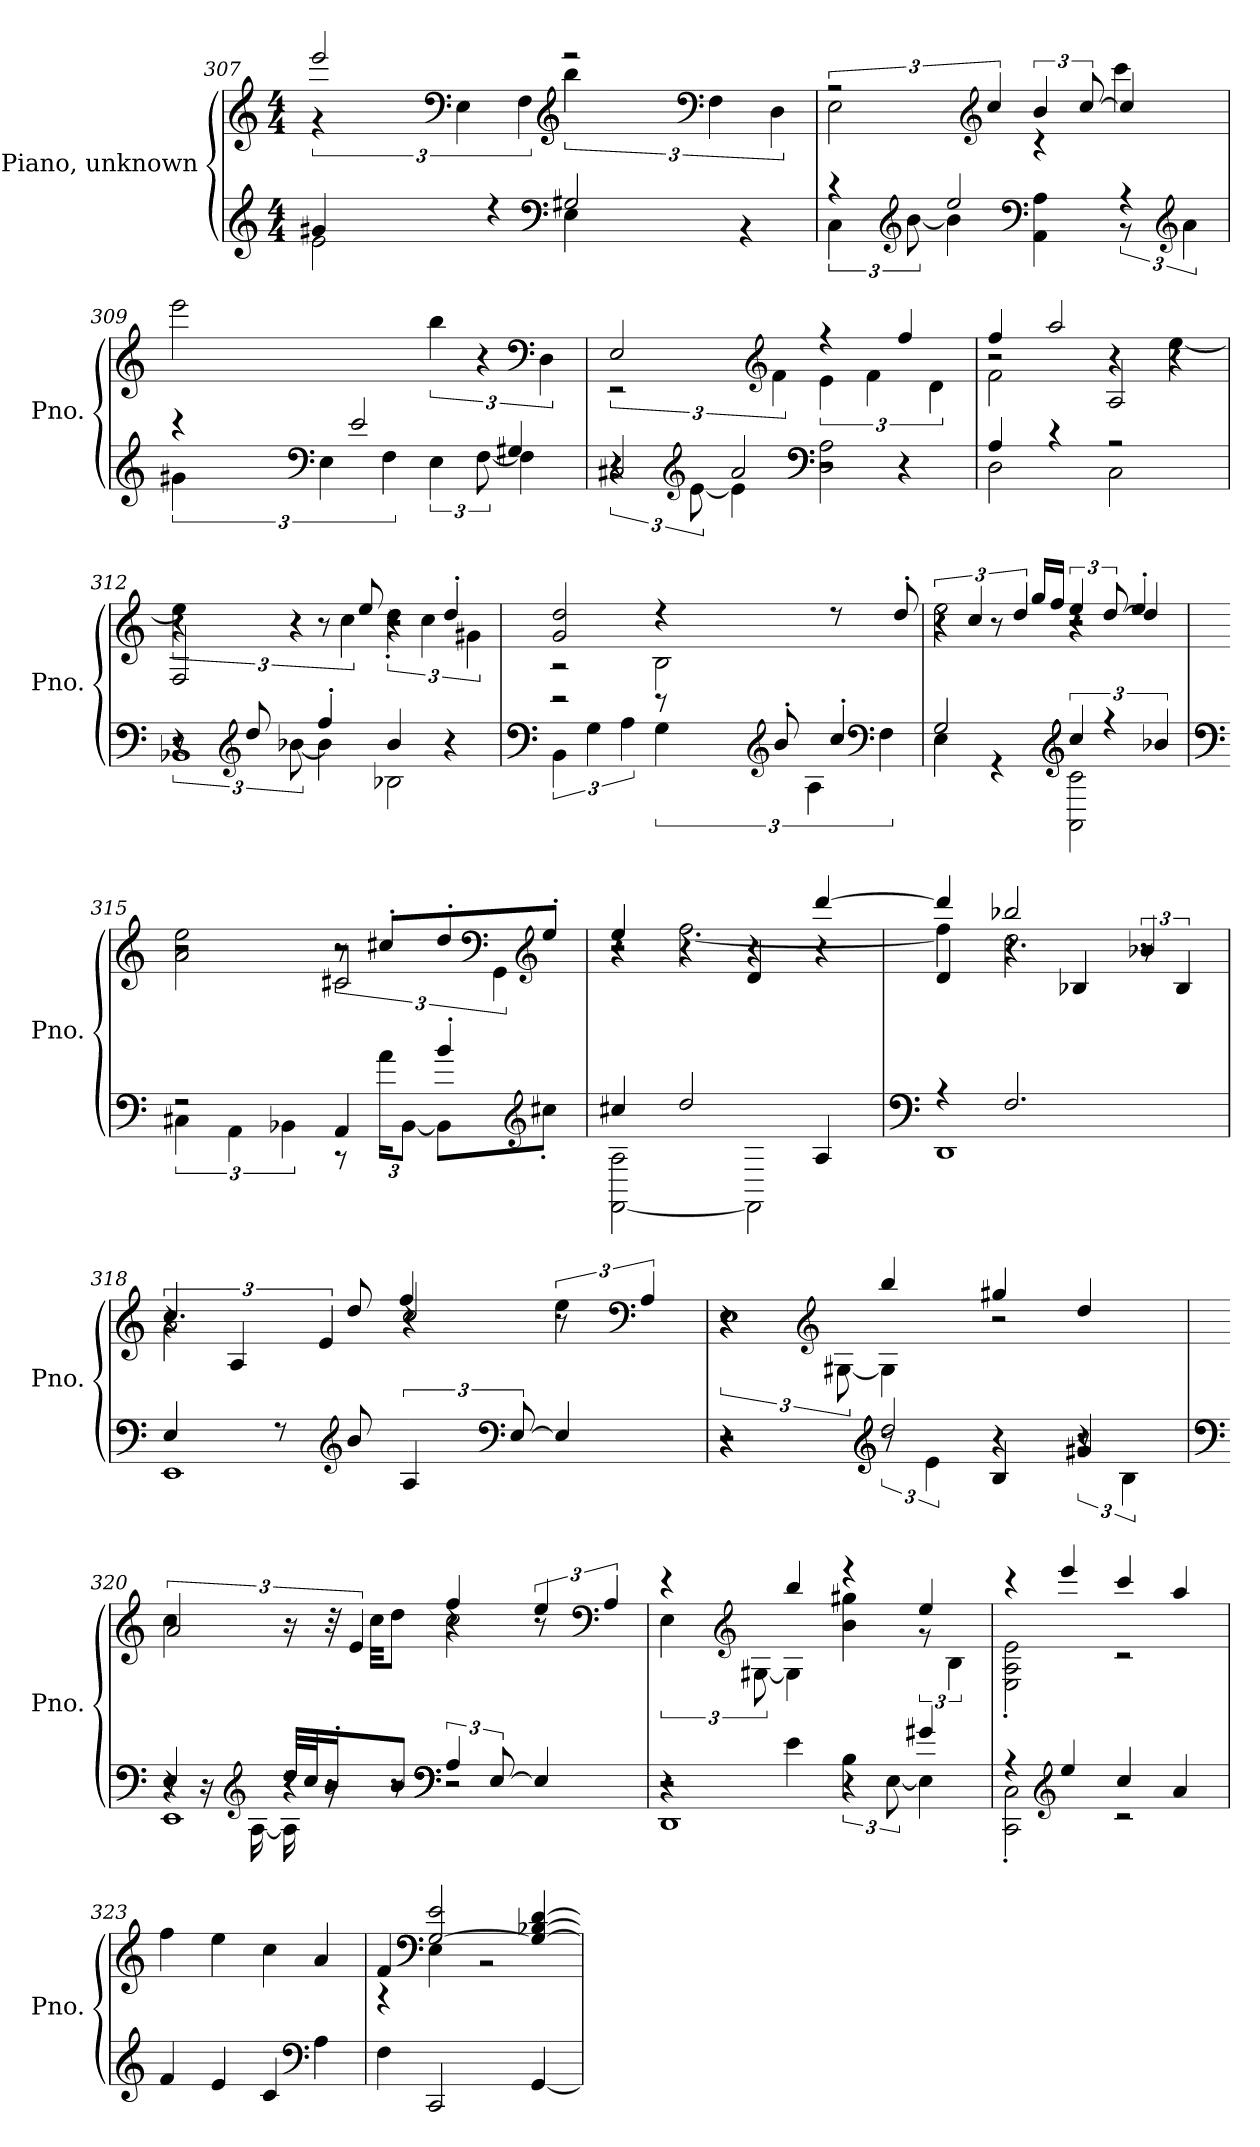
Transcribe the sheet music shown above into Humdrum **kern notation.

**kern	**kern
*part1	*part1
*staff2	*staff1
*I"Piano, unknown	*
*I'Pno.	*
*clefG2	*clefG2
*k[]	*k[]
*M4/4	*M4/4
=307	=307
*^	*^
4g#X/	2e\	2eee/	6r
*	*	*clefF4	*
.	.	.	6E\
4r	.	.	.
.	.	.	6F\
*clefF4	*	*clefG2	*
2G#X/	4E\	2r	6bb\
*	*	*clefF4	*
.	.	.	6F\
.	4r	.	.
.	.	.	6D\
!!LO:LB:g=z	!!
=308	=308	=308	=308
4r	6C\	3r	2E\
*clefG2	*	*	*
.	[12b\	.	.
2ee/	4b\]	.	.
*	*	*clefG2	*
.	.	6cc/	.
*clefF4	*	*	*
.	4AA\ 4A\	6b/	4r
.	.	[12cc/	.
4r	12r	4cc/]	4ccc\
*clefG2	*	*	*
.	6a\	.	.
*	*	*v	*v
=309	=309	=309
4r	6g#X\	2eee\
*clefF4	*	*
.	6E\	.
2e/	.	.
.	6F\	.
.	6E\	6bb\
.	[12F\	6r
4G#X/	4F\]	.
*	*	*clefF4
.	.	6D\
=310	=310	=310
*	*^	*^
4r	6r	2C#X/	2E/	3r
*clefG2	*	*	*	*
.	[12e\	.	.	.
2a/	4e\]	.	.	.
*	*	*	*clefG2	*
.	.	.	.	6f\
*clefF4	*	*	*	*
.	2D\ 2A\	2r	4r	6e\
.	.	.	.	6f\
4r	.	.	4ff/	.
.	.	.	.	6d\
*	*v	*v	*	*
!!LO:LB:g=z
=311	=311	=311	=311
*	*	*	*^
4A/	2D\	4ff/	2f\	2r
4r	.	2aa/	.	.
2r	2C\	.	4r	2A/
.	.	4r	[4ee\	.
=312	=312	=312	=312	=312
*	*^	*	*	*
8r	6r	1BB-X	4r	6ee\]	2F/
*clefG2	*	*	*	*	*
8dd/	.	.	.	.	.
.	[12b-X\	.	.	6r	.
4ff'/	4b-\]	.	8r	.	.
.	.	.	.	6cc\	.
.	.	.	8ee/	.	.
4b-/	2B-X\	.	4r	6dd'\	2r
.	.	.	.	6cc\	.
4r	.	.	4dd'/	.	.
.	.	.	.	6g#X\	.
*v	*v	*v	*	*	*
*	*v	*v	*v
=313	=313
*clefF4	*
*^	*^
2r	6BB\	2g/ 2dd/	2r
.	6G\	.	.
.	6A\	.	.
8r	6G\	4r	2B\
*clefG2	*	*	*
8b'/	.	.	.
.	6A\	.	.
4cc'/	.	8r	.
*clefF4	*	*	*
.	6F\	.	.
.	.	8dd'/	.
!!LO:LB:g=z
=314	=314	=314	=314
*	*	*	*^
2G/	4E\	4r	2ee\	6r
.	.	.	.	6cc/
.	4r	8r	.	.
.	.	.	.	6dd/
.	.	16gg/LL	.	.
.	.	16ff/JJ	.	.
*clefG2	*	*	*	*
6cc/	2AA\ 2c\	4r	2r	6ee/
6r	.	.	.	[12dd/
.	.	4ee'/	.	4dd/]
6b-X/	.	.	.	.
=315	=315	=315	=315	=315
*clefF4	*	*	*	*
2r	6C#X\	2r	2a\ 2ee\	2r
.	6AA\	.	.	.
.	6BB-X\	.	.	.
4AA/	8r	8r	3r	2c#X/
*	*Xbrackettup	*	*	*
.	24a\KL	8cc#X'/L	.	.
.	[12BB-\J	.	.	.
4b'/	8BB-\L]	8dd'/	.	.
*	*	*clefF4	*	*
.	.	.	6GG\	.
*clefG2	*	*clefG2	*	*
.	8cc#X'\J	8ee'/J	.	.
=316	=316	=316	=316	=316
4cc#X/	[2FF\ 2A\	2r	4r	4ee/
2dd/	.	.	[2.ff\	4r
.	2FF\]	4r	.	4d/
4A/	.	[4ddd/	.	4r
!!LO:LB:g=z	!!	!!
=317	=317	=317	=317	=317
*clefF4	*	*	*	*
4r	1DD	4ddd/]	4ff\]	4d/
2.F/	.	2bb-X/	2.dd\	4r
.	.	.	.	4B-X/
.	.	4b-X/	.	12r
.	.	.	.	6B-/
=318	=318	=318	=318	=318
4E/	1EE	4.cc/	2a\	6r
.	.	.	.	6A/
8r	.	.	.	.
.	.	.	.	6e/
*clefG2	*	*	*	*
8b/	.	8dd/	.	.
*brackettup	*	*	*	*
6A/	.	2cc/	4r	4ff/
*clefF4	*	*	*	*
[12E/	.	.	.	.
4E/]	.	.	4ee\	12r
*	*	*clefF4	*	*
.	.	.	.	6A/
=319	=319	=319	=319	=319
*	*^	*	*	*
4r	4r	2r	4r	6r	1E
*	*	*	*clefG2	*	*
.	.	.	.	[12G#X\	.
*clefG2	*	*	*	*	*
2dd/	12r	.	4bb/	4G#\]	.
.	6e\	.	.	.	.
.	4r	4B/	4gg#X/	2r	.
4g#X/	12r	4r	4dd/	.	.
.	6B\	.	.	.	.
*v	*v	*v	*	*	*
!!LO:LB:g=z	!!	!!
=320	=320	=320	=320
*clefF4	*	*	*
*^	*	*	*
*	*^	*	*	*
*	*	*^	*	*	*
4r	8r	4E/	1EE	2r	4cc\	3a/
.	16r	.	.	.	.	.
*clefG2	*	*	*	*	*	*
.	[16A\	.	.	.	.	.
32dd/LLL	16A\]	4r	.	.	16r	.
32cc/J	.	.	.	.	.	.
16b'/J	16r	.	.	.	32r	.
.	.	.	.	.	.	6e/
.	.	.	.	.	32cc\KKL	.
8b/J	8r	.	.	.	8dd\J	.
*clefF4	*	*	*	*	*	*
6A/	2r	2r	.	4r	2cc\	4ff/
[12E/	.	.	.	.	.	.
4E/]	.	.	.	4ee/	.	12r
*	*	*	*	*clefF4	*	*
.	.	.	.	.	.	6A/
*	*	*v	*v	*	*	*
*	*	*	*	*v	*v
=321	=321	=321	=321	=321
2r	4r	1DD	4r	6E\
*	*	*	*clefG2	*
.	.	.	.	[12G#X\
.	4e\	.	4bb/	4G#\]
4r	6B\	.	4r	4b\ 4gg#X\
.	[12E\	.	.	.
4g#X/	4E\]	.	4ee/	12r
.	.	.	.	6B\
*	*v	*v	*	*
=322	=322	=322	=322
4r	2CC\' 2C\'	4r	2E\' 2A\' 2e\'
*clefG2	*	*	*
4ee/	.	4eee/	.
4cc/	2r	4ccc/	2r
4a/	.	4aa/	.
*v	*v	*	*
*	*v	*v
!!LO:PB:g=z
=323	=323
4f/	4ff\
4e/	4ee\
4c/	4cc\
*clefF4	*
4A\	4a/
=324	=324
*	*^
4F\	4f/	4r
*	*clefF4	*
2CC/	[2G/ 2e/	4E\
.	.	2r
[4GG/	4G/_ [4B-X/ [4d/	.
*	*v	*v
=	=
*-	*-
